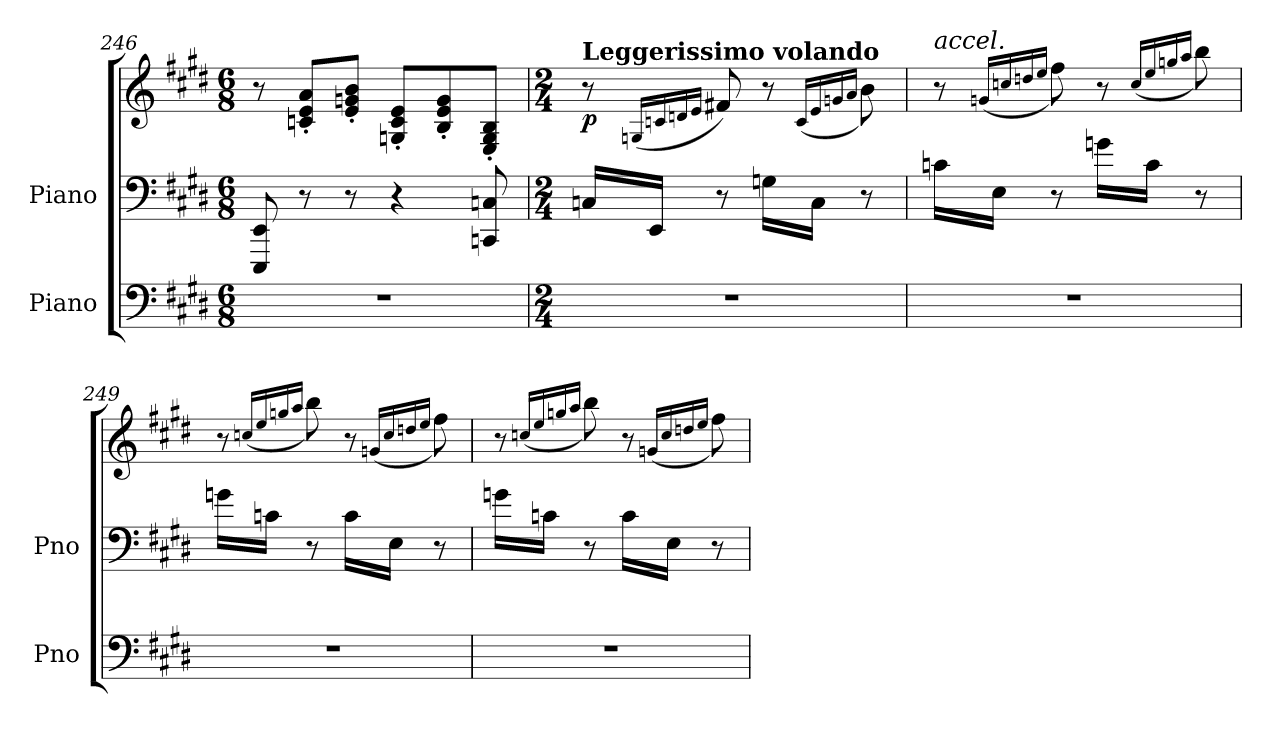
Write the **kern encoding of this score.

**kern	**kern	**kern	**dynam
*part2	*part1	*part1	*part1
*staff3	*staff2	*staff1	*staff1/2
*I"Piano	*I"Piano	*	*
*I'Pno	*I'Pno	*	*
*clefF4	*clefF4	*clefG2	*
*k[f#c#g#d#]	*k[f#c#g#d#]	*k[f#c#g#d#]	*
*M6/8	*M6/8	*M6/8	*
=246	=246	=246	=246
2.r	8EEE/ 8EE/	8r	.
.	8r	8cn/' 8e/' 8a/'L	.
.	8r	8e/' 8gn/' 8b/'J	.
.	4r	8Gn/' 8c/' 8e/'L	.
.	.	8B/' 8e/' 8g/'	.
.	8CCn/ 8Cn/	8E/' 8G/' 8B/'J	.
=247	=247	=247	=247
*M2/4	*M2/4	*M2/4	*
!	!	!LO:TX:a:B:t=Leggerissimo volando	!
!	!	!	!LO:DY:b
2r	16Cn/LL	8r	p
.	16EE/JJ	.	.
.	.	(16qGn/LL	.
.	.	16qcn/	.
.	.	16qdn/	.
.	.	16qe/JJ	.
.	8r	8f#X/)	.
.	16Gn\LL	8r	.
.	16C\JJ	.	.
.	.	(16qc/LL	.
.	.	16qe/	.
.	.	16qgn/	.
.	.	16qa/JJ	.
.	8r	8b\)	.
!!LO:LB:g=z
=248	=248	=248	=248
!	!	!LO:TX:a:i:t=accel.	!
2r	16cn\LL	8r	.
.	16E\JJ	.	.
.	.	(16qgn/LL	.
.	.	16qccn/	.
.	.	16qddn/	.
.	.	16qee/JJ	.
.	8r	8ff#\)	.
.	16gn\LL	8r	.
.	16c\JJ	.	.
.	.	(16qcc/LL	.
.	.	16qee/	.
.	.	16qggn/	.
.	.	16qaa/JJ	.
.	8r	8bb\)	.
=249	=249	=249	=249
2r	16gn\LL	8r	.
.	16cn\JJ	.	.
.	.	(16qccn/LL	.
.	.	16qee/	.
.	.	16qggn/	.
.	.	16qaa/JJ	.
.	8r	8bb\)	.
.	16c\LL	8r	.
.	16E\JJ	.	.
.	.	(16qgn/LL	.
.	.	16qcc/	.
.	.	16qddn/	.
.	.	16qee/JJ	.
.	8r	8ff#\)	.
=250	=250	=250	=250
2r	16gn\LL	8r	.
.	16cn\JJ	.	.
.	.	(16qccn/LL	.
.	.	16qee/	.
.	.	16qggn/	.
.	.	16qaa/JJ	.
.	8r	8bb\)	.
.	16c\LL	8r	.
.	16E\JJ	.	.
.	.	(16qgn/LL	.
.	.	16qcc/	.
.	.	16qddn/	.
.	.	16qee/JJ	.
.	8r	8ff#\)	.
=	=	=	=
*-	*-	*-	*-
